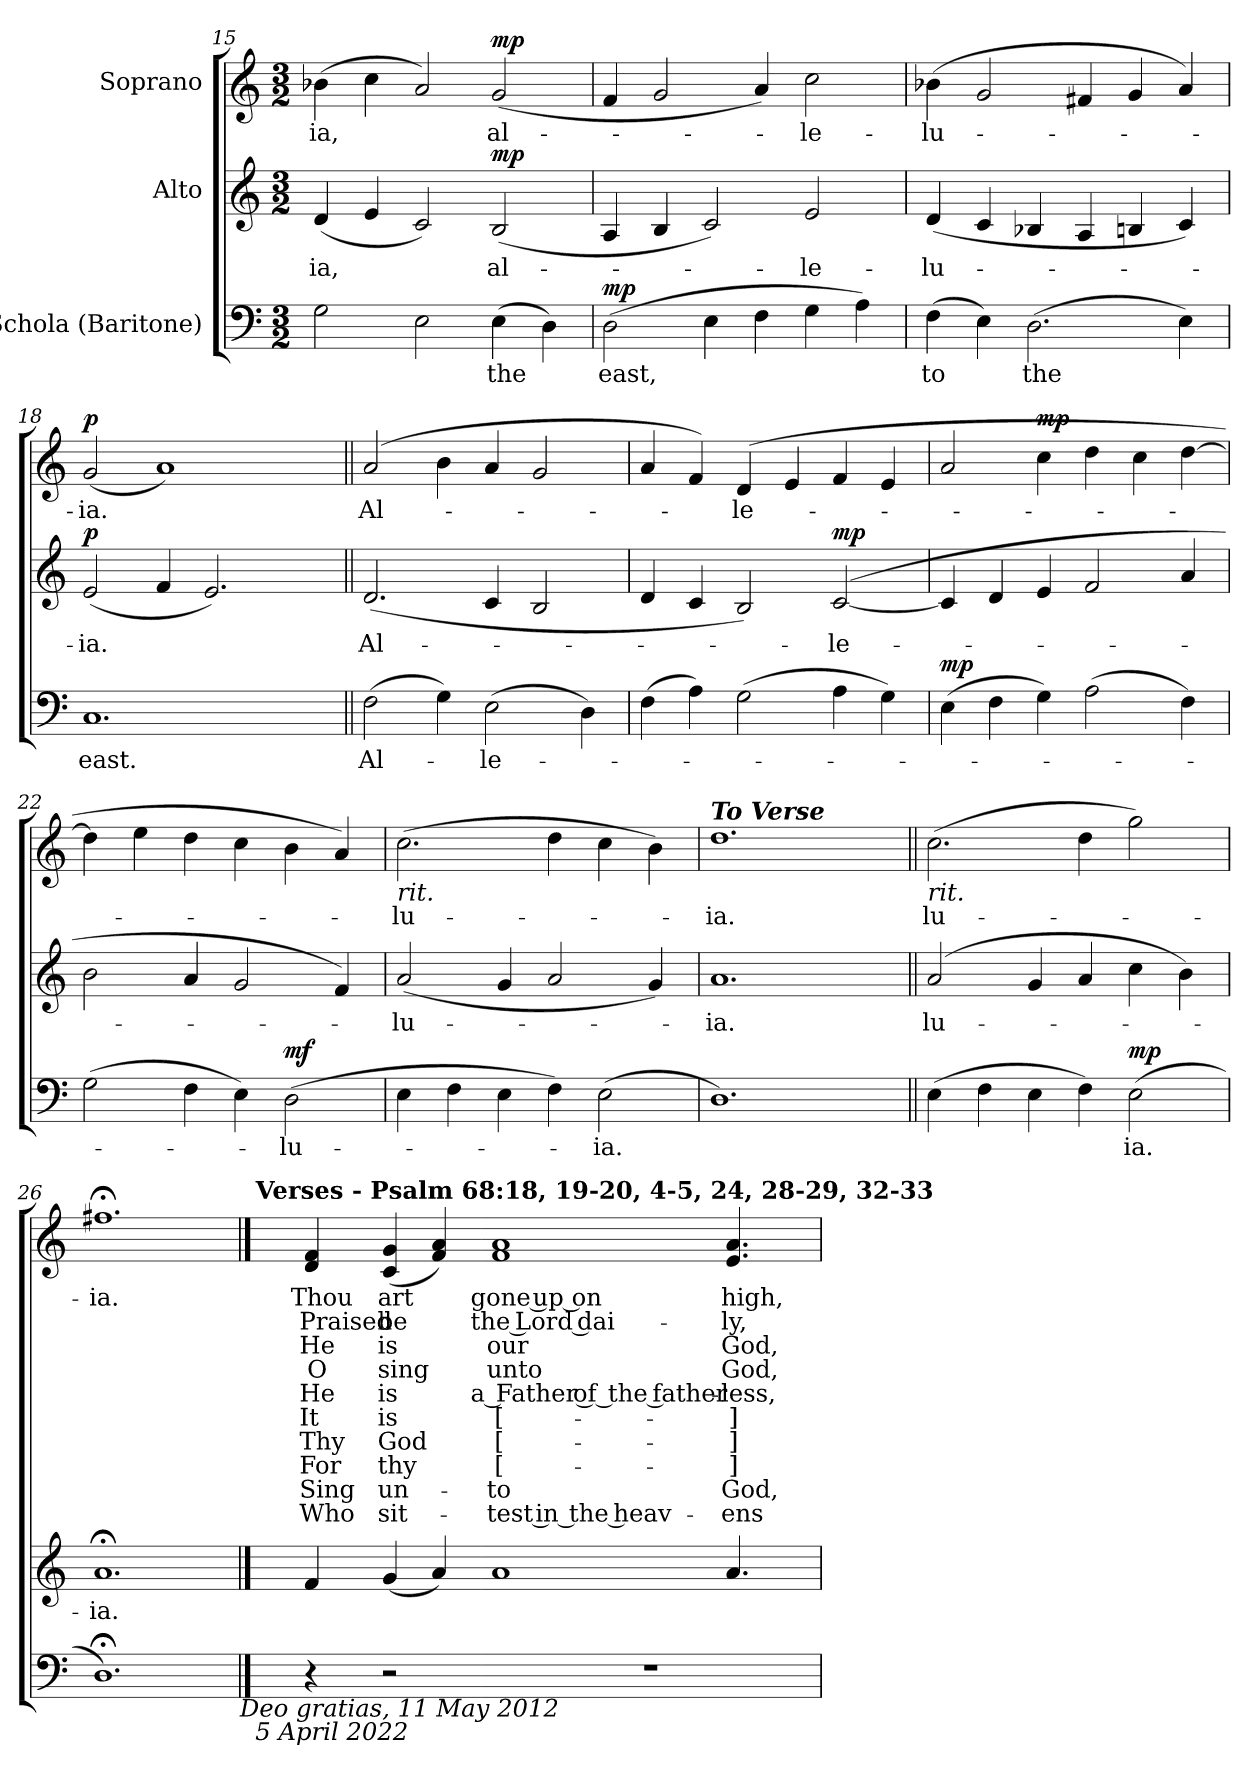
**kern	**text	**dynam	**kern	**text	**dynam	**kern	**text	**text	**text	**text	**text	**text	**text	**text	**text	**text	**dynam
*part3	*part3	*part3	*part2	*part2	*part2	*part1	*part1	*part1	*part1	*part1	*part1	*part1	*part1	*part1	*part1	*part1	*part1
*staff3	*staff3	*staff3	*staff2	*staff2	*staff2	*staff1	*staff1	*staff1	*staff1	*staff1	*staff1	*staff1	*staff1	*staff1	*staff1	*staff1	*staff1
*I"Schola (Baritone)	*	*	*I"Alto	*	*	*I"Soprano	*	*	*	*	*	*	*	*	*	*	*
*clefF4	*	*	*clefG2	*	*	*clefG2	*	*	*	*	*	*	*	*	*	*	*
*k[]	*	*	*k[]	*	*	*k[]	*	*	*	*	*	*	*	*	*	*	*
*a:	*	*	*a:	*	*	*a:	*	*	*	*	*	*	*	*	*	*	*
*M3/2	*	*	*M3/2	*	*	*M3/2	*	*	*	*	*	*	*	*	*	*	*
=15	=15	=15	=15	=15	=15	=15	=15	=15	=15	=15	=15	=15	=15	=15	=15	=15	=15
!	!	!	!	!LO:LY:b	!	!	!LO:LY:b	!	!	!	!	!	!	!	!	!	!
2G\	.	.	(4d/	-ia,	.	(>4b-X\	-ia,	.	.	.	.	.	.	.	.	.	.
.	.	.	4e/	.	.	4cc\	.	.	.	.	.	.	.	.	.	.	.
2E\	.	.	2c/)	.	.	2a/)	.	.	.	.	.	.	.	.	.	.	.
!	!LO:LY:b	!	!	!LO:LY:b	!LO:DY:a	!	!LO:LY:b	!	!	!	!	!	!	!	!	!	!LO:DY:a
(>4E\	the	.	(2B/	al-	mp	(2g/	al-	.	.	.	.	.	.	.	.	.	mp
4D\)	.	.	.	.	.	.	.	.	.	.	.	.	.	.	.	.	.
=16	=16	=16	=16	=16	=16	=16	=16	=16	=16	=16	=16	=16	=16	=16	=16	=16	=16
!	!LO:LY:b	!LO:DY:a	!	!	!	!	!	!	!	!	!	!	!	!	!	!	!
(>2D\	east,	mp	4A/	.	.	4f/	.	.	.	.	.	.	.	.	.	.	.
.	.	.	4B/	.	.	2g/	.	.	.	.	.	.	.	.	.	.	.
4E\	.	.	2c/)	.	.	.	.	.	.	.	.	.	.	.	.	.	.
4F\	.	.	.	.	.	4a/)	.	.	.	.	.	.	.	.	.	.	.
!	!	!	!	!LO:LY:b	!	!	!LO:LY:b	!	!	!	!	!	!	!	!	!	!
4G\	.	.	2e/	-le-	.	2cc\	-le-	.	.	.	.	.	.	.	.	.	.
4A\)	.	.	.	.	.	.	.	.	.	.	.	.	.	.	.	.	.
=17	=17	=17	=17	=17	=17	=17	=17	=17	=17	=17	=17	=17	=17	=17	=17	=17	=17
!	!LO:LY:b	!	!	!LO:LY:b	!	!	!LO:LY:b	!	!	!	!	!	!	!	!	!	!
(>4F\	to	.	(4d/	-lu-	.	(>4b-X\	-lu-	.	.	.	.	.	.	.	.	.	.
4E\)	.	.	4c/	.	.	2g/	.	.	.	.	.	.	.	.	.	.	.
!	!LO:LY:b	!	!	!	!	!	!	!	!	!	!	!	!	!	!	!	!
(>2.D\	the	.	4B-X/	.	.	.	.	.	.	.	.	.	.	.	.	.	.
.	.	.	4A/	.	.	4f#X/	.	.	.	.	.	.	.	.	.	.	.
.	.	.	4Bn/	.	.	4g/	.	.	.	.	.	.	.	.	.	.	.
4E\)	.	.	4c/)	.	.	4a/)	.	.	.	.	.	.	.	.	.	.	.
=18	=18	=18	=18	=18	=18	=18	=18	=18	=18	=18	=18	=18	=18	=18	=18	=18	=18
!	!LO:LY:b	!	!	!LO:LY:b	!LO:DY:a	!	!LO:LY:b	!	!	!	!	!	!	!	!	!	!LO:DY:a
1.C	east.	.	(>2e/	-ia.	p	(2g/	-ia.	.	.	.	.	.	.	.	.	.	p
.	.	.	4f/	.	.	1a)	.	.	.	.	.	.	.	.	.	.	.
.	.	.	2.e/)	.	.	.	.	.	.	.	.	.	.	.	.	.	.
4ryy	.	.	4ryy	.	.	4ryy	.	.	.	.	.	.	.	.	.	.	.
!!LO:PB:g=z
=19||	=19||	=19||	=19||	=19||	=19||	=19||	=19||	=19||	=19||	=19||	=19||	=19||	=19||	=19||	=19||	=19||	=19||
!	!LO:LY:b	!	!	!LO:LY:b	!	!	!LO:LY:b	!	!	!	!	!	!	!	!	!	!
(>2F\	Al-	.	(2.d/	Al-	.	(2a/	Al-	.	.	.	.	.	.	.	.	.	.
4G\)	.	.	.	.	.	4b\	.	.	.	.	.	.	.	.	.	.	.
!	!LO:LY:b	!	!	!	!	!	!	!	!	!	!	!	!	!	!	!	!
(>2E\	-le-	.	4c/	.	.	4a/	.	.	.	.	.	.	.	.	.	.	.
.	.	.	2B/	.	.	2g/	.	.	.	.	.	.	.	.	.	.	.
4D\)	.	.	.	.	.	.	.	.	.	.	.	.	.	.	.	.	.
=20	=20	=20	=20	=20	=20	=20	=20	=20	=20	=20	=20	=20	=20	=20	=20	=20	=20
(>4F\	.	.	4d/	.	.	4a/	.	.	.	.	.	.	.	.	.	.	.
4A\)	.	.	4c/	.	.	4f/)	.	.	.	.	.	.	.	.	.	.	.
!	!	!	!	!	!	!	!LO:LY:b	!	!	!	!	!	!	!	!	!	!
(>2G\	.	.	2B/)	.	.	(4d/	-le-	.	.	.	.	.	.	.	.	.	.
.	.	.	.	.	.	4e/	.	.	.	.	.	.	.	.	.	.	.
!	!	!	!	!LO:LY:b	!LO:DY:a	!	!	!	!	!	!	!	!	!	!	!	!
4A\	.	.	([2c/	-le-	mp	4f/	.	.	.	.	.	.	.	.	.	.	.
4G\)	.	.	.	.	.	4e/	.	.	.	.	.	.	.	.	.	.	.
=21	=21	=21	=21	=21	=21	=21	=21	=21	=21	=21	=21	=21	=21	=21	=21	=21	=21
!	!	!LO:DY:a	!	!	!	!	!	!	!	!	!	!	!	!	!	!	!
(>4E\	.	mp	4c/]	.	.	2a/	.	.	.	.	.	.	.	.	.	.	.
4F\	.	.	4d/	.	.	.	.	.	.	.	.	.	.	.	.	.	.
!	!	!	!	!	!	!	!	!	!	!	!	!	!	!	!	!	!LO:DY:a
4G\)	.	.	4e/	.	.	4cc\	.	.	.	.	.	.	.	.	.	.	mp
(>2A\	.	.	2f/	.	.	4dd\	.	.	.	.	.	.	.	.	.	.	.
.	.	.	.	.	.	4cc\	.	.	.	.	.	.	.	.	.	.	.
4F\)	.	.	4a/	.	.	[4dd\	.	.	.	.	.	.	.	.	.	.	.
=22	=22	=22	=22	=22	=22	=22	=22	=22	=22	=22	=22	=22	=22	=22	=22	=22	=22
(>2G\	.	.	2b\	.	.	4dd\]	.	.	.	.	.	.	.	.	.	.	.
.	.	.	.	.	.	4ee\	.	.	.	.	.	.	.	.	.	.	.
4F\	.	.	4a/	.	.	4dd\	.	.	.	.	.	.	.	.	.	.	.
4E\)	.	.	2g/	.	.	4cc\	.	.	.	.	.	.	.	.	.	.	.
!	!LO:LY:b	!LO:DY:a	!	!	!	!	!	!	!	!	!	!	!	!	!	!	!
(>2D\	-lu-	mf	.	.	.	4b\	.	.	.	.	.	.	.	.	.	.	.
.	.	.	4f/)	.	.	4a/)	.	.	.	.	.	.	.	.	.	.	.
=23	=23	=23	=23	=23	=23	=23	=23	=23	=23	=23	=23	=23	=23	=23	=23	=23	=23
!	!	!	!	!	!	!LO:TX:b:i:t=rit.	!	!	!	!	!	!	!	!	!	!	!
!	!	!	!	!LO:LY:b	!	!	!LO:LY:b	!	!	!	!	!	!	!	!	!	!
4E\	.	.	(2a/	-lu-	.	(>2.cc\	-lu-	.	.	.	.	.	.	.	.	.	.
4F\	.	.	.	.	.	.	.	.	.	.	.	.	.	.	.	.	.
4E\	.	.	4g/	.	.	.	.	.	.	.	.	.	.	.	.	.	.
4F\)	.	.	2a/	.	.	4dd\	.	.	.	.	.	.	.	.	.	.	.
!	!LO:LY:b	!	!	!	!	!	!	!	!	!	!	!	!	!	!	!	!
(>2E\	-ia.	.	.	.	.	4cc\	.	.	.	.	.	.	.	.	.	.	.
.	.	.	4g/)	.	.	4b\)	.	.	.	.	.	.	.	.	.	.	.
=24	=24	=24	=24	=24	=24	=24	=24	=24	=24	=24	=24	=24	=24	=24	=24	=24	=24
!	!	!	!	!	!	!LO:TX:a:Bi:t=To Verse	!	!	!	!	!	!	!	!	!	!	!
!	!	!	!	!LO:LY:b	!	!	!LO:LY:b	!	!	!	!	!	!	!	!	!	!
1.D)	.	.	1.a	-ia.	.	1.dd	-ia.	.	.	.	.	.	.	.	.	.	.
4ryy	.	.	4ryy	.	.	4ryy	.	.	.	.	.	.	.	.	.	.	.
=25||	=25||	=25||	=25||	=25||	=25||	=25||	=25||	=25||	=25||	=25||	=25||	=25||	=25||	=25||	=25||	=25||	=25||
!	!	!	!	!	!	!LO:TX:b:i:t=rit.	!	!	!	!	!	!	!	!	!	!	!
!	!	!	!	!LO:LY:b	!	!	!LO:LY:b	!	!	!	!	!	!	!	!	!	!
(>4E\	.	.	(2a/	lu-	.	(>2.cc\	lu-	.	.	.	.	.	.	.	.	.	.
4F\	.	.	.	.	.	.	.	.	.	.	.	.	.	.	.	.	.
4E\	.	.	4g/	.	.	.	.	.	.	.	.	.	.	.	.	.	.
4F\)	.	.	4a/	.	.	4dd\	.	.	.	.	.	.	.	.	.	.	.
!	!LO:LY:b	!LO:DY:a	!	!	!	!	!	!	!	!	!	!	!	!	!	!	!
(>2E\	ia.	mp	4cc\	.	.	2gg\)	.	.	.	.	.	.	.	.	.	.	.
.	.	.	4b\)	.	.	.	.	.	.	.	.	.	.	.	.	.	.
=26	=26	=26	=26	=26	=26	=26	=26	=26	=26	=26	=26	=26	=26	=26	=26	=26	=26
!	!	!	!	!LO:LY:b	!	!	!LO:LY:b	!	!	!	!	!	!	!	!	!	!
1.D;)	.	.	1.a;<	-ia.	.	1.ff#X;<	-ia.	.	.	.	.	.	.	.	.	.	.
!LO:TX:b:i:t=Deo gratias, 11 May 2012\n                      5 April 2022	!	!	!	!	!	!	!	!	!	!	!	!	!	!	!	!	!
!!LO:LB:g=z
==27	==27	==27	==27	==27	==27	==27	==27	==27	==27	==27	==27	==27	==27	==27	==27	==27	==27
!	!	!	!	!	!	!LO:TX:a:B:t=Verses - Psalm 68&colon;18, 19-20, 4-5, 24, 28-29, 32-33	!	!	!	!	!	!	!	!	!	!	!
!	!	!	!	!	!	!	!LO:LY:b	!LO:LY:b	!LO:LY:b	!LO:LY:b	!LO:LY:b	!LO:LY:b	!LO:LY:b	!LO:LY:b	!LO:LY:b	!LO:LY:b	!
4ryy	.	.	4ryy	.	.	4ryy	18	19	20	4	5	24	28	29	32	33	.
!	!	!	!	!	!	!	!LO:LY:b	!LO:LY:b	!LO:LY:b	!LO:LY:b	!LO:LY:b	!LO:LY:b	!LO:LY:b	!LO:LY:b	!LO:LY:b	!LO:LY:b	!
4r	.	.	4f	.	.	4d 4f	Thou	Praised	He	O	He	It	Thy	For	Sing	Who	.
!	!	!	!	!	!	!	!LO:LY:b	!LO:LY:b	!LO:LY:b	!LO:LY:b	!LO:LY:b	!LO:LY:b	!LO:LY:b	!LO:LY:b	!LO:LY:b	!LO:LY:b	!
2r	.	.	(>4g	.	.	(>4c 4g	art	be	is	sing	is	is	God	thy	un-	sit-	.
.	.	.	4a)	.	.	4f 4a)	.	.	.	.	.	.	.	.	.	.	.
=28-	=28-	=28-	=28-	=28-	=28-	=28-	=28-	=28-	=28-	=28-	=28-	=28-	=28-	=28-	=28-	=28-	=28-
!	!	!	!	!	!	!	!LO:LY:b	!LO:LY:b	!LO:LY:b	!LO:LY:b	!LO:LY:b	!LO:LY:b	!LO:LY:b	!LO:LY:b	!LO:LY:b	!LO:LY:b	!
1.r	.	.	1a	.	.	1f 1a	gone up on	the Lord dai-	our	unto	a Father of the father-	[-	[-	[-	-to	-test in the heav-	.
!	!	!	!	!	!	!	!LO:LY:b	!LO:LY:b	!LO:LY:b	!LO:LY:b	!LO:LY:b	!LO:LY:b	!LO:LY:b	!LO:LY:b	!LO:LY:b	!LO:LY:b	!
.	.	.	4.a	.	.	4.e 4.a	high,	-ly,	God,	God,	-less,	- ]	- ]	- ]	God,	-ens	.
.	.	.	8ryy	.	.	8ryy	.	.	.	.	.	.	.	.	.	.	.
=`	=`	=`	=`	=`	=`	=`	=`	=`	=`	=`	=`	=`	=`	=`	=`	=`	=`
*-	*-	*-	*-	*-	*-	*-	*-	*-	*-	*-	*-	*-	*-	*-	*-	*-	*-
